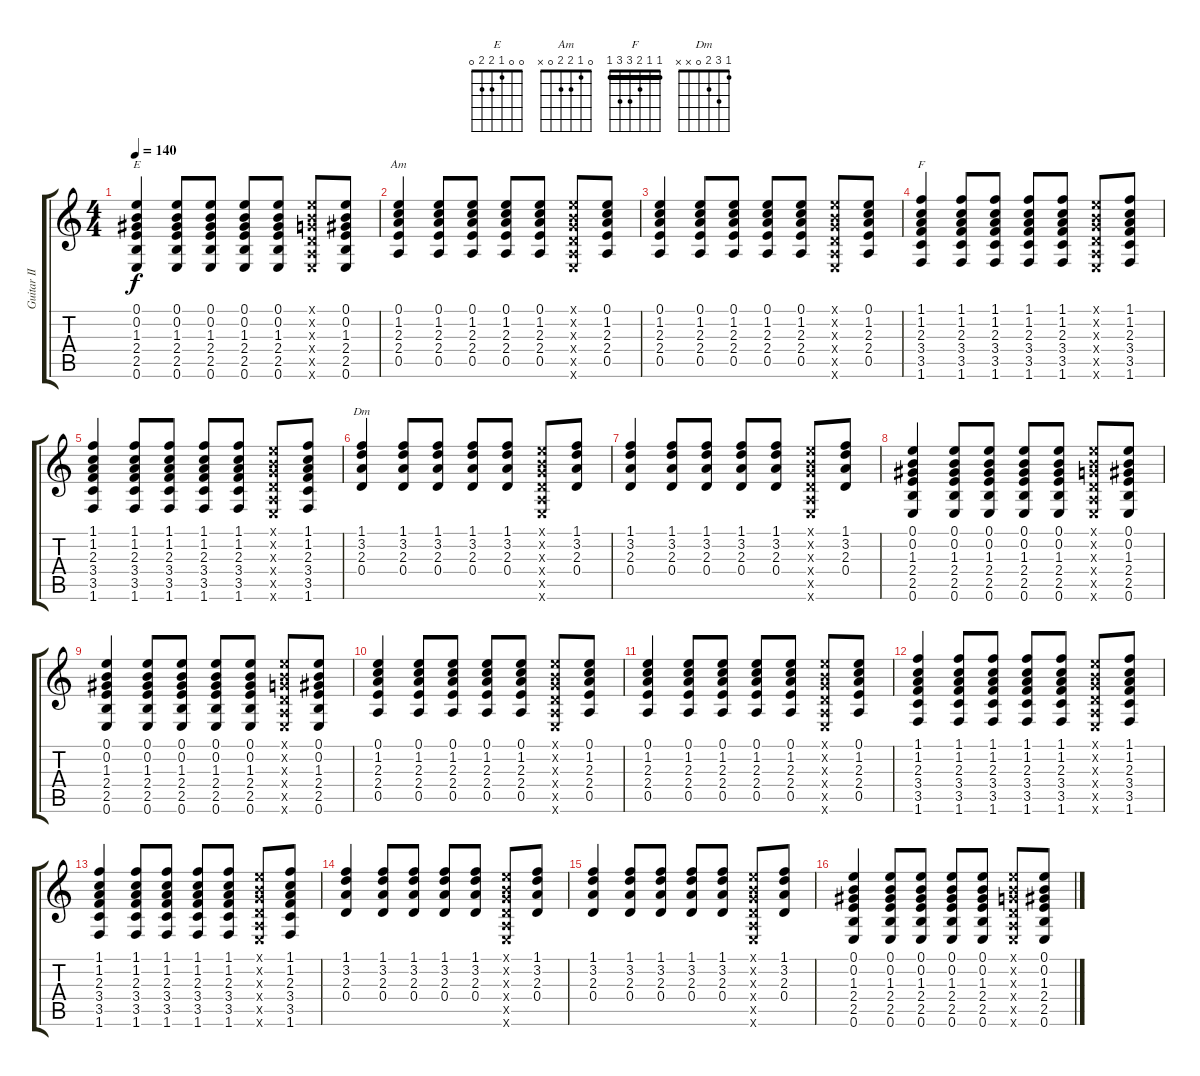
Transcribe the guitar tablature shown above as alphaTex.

\track ("Guitar II" "Guitar II") {instrument acousticguitarnylon}
\staff {score tabs}
\tuning (E4 B3 G3 D3 A2 E2) {hide}
\chord ("E" 0 0 1 2 2 0)
\chord ("Am" 0 1 2 2 0 x)
\chord ("F" 1 1 2 3 3 1) {barre 1}
\chord ("Dm" 1 3 2 0 x x)
\ts (4 4)
\tempo 140
\clef g2
\ks c
(0.1 0.2 1.3 2.4 2.5 0.6).4{ch "E" dy f} (0.1 0.2 1.3 2.4 2.5 0.6).8 (0.1 0.2 1.3 2.4 2.5 0.6).8 (0.1 0.2 1.3 2.4 2.5 0.6).8 (0.1 0.2 1.3 2.4 2.5 0.6).8 (0.1{x} 0.2{x} 0.3{x} 0.4{x} 0.5{x} 0.6{x}).8 (0.1 0.2 1.3 2.4 2.5 0.6).8 |
(0.1 1.2 2.3 2.4 0.5).4{ch "Am"} (0.1 1.2 2.3 2.4 0.5).8 (0.1 1.2 2.3 2.4 0.5).8 (0.1 1.2 2.3 2.4 0.5).8 (0.1 1.2 2.3 2.4 0.5).8 (0.1{x} 0.2{x} 0.3{x} 0.4{x} 0.5{x} 0.6{x}).8 (0.1 1.2 2.3 2.4 0.5).8 |
(0.1 1.2 2.3 2.4 0.5).4 (0.1 1.2 2.3 2.4 0.5).8 (0.1 1.2 2.3 2.4 0.5).8 (0.1 1.2 2.3 2.4 0.5).8 (0.1 1.2 2.3 2.4 0.5).8 (0.1{x} 0.2{x} 0.3{x} 0.4{x} 0.5{x} 0.6{x}).8 (0.1 1.2 2.3 2.4 0.5).8 |
(1.1 1.2 2.3 3.4 3.5 1.6).4{ch "F"} (1.1 1.2 2.3 3.4 3.5 1.6).8 (1.1 1.2 2.3 3.4 3.5 1.6).8 (1.1 1.2 2.3 3.4 3.5 1.6).8 (1.1 1.2 2.3 3.4 3.5 1.6).8 (0.1{x} 0.2{x} 0.3{x} 0.4{x} 0.5{x} 0.6{x}).8 (1.1 1.2 2.3 3.4 3.5 1.6).8 |
(1.1 1.2 2.3 3.4 3.5 1.6).4 (1.1 1.2 2.3 3.4 3.5 1.6).8 (1.1 1.2 2.3 3.4 3.5 1.6).8 (1.1 1.2 2.3 3.4 3.5 1.6).8 (1.1 1.2 2.3 3.4 3.5 1.6).8 (0.1{x} 0.2{x} 0.3{x} 0.4{x} 0.5{x} 0.6{x}).8 (1.1 1.2 2.3 3.4 3.5 1.6).8 |
(1.1 3.2 2.3 0.4).4{ch "Dm"} (1.1 3.2 2.3 0.4).8 (1.1 3.2 2.3 0.4).8 (1.1 3.2 2.3 0.4).8 (1.1 3.2 2.3 0.4).8 (0.1{x} 0.2{x} 0.3{x} 0.4{x} 0.5{x} 0.6{x}).8 (1.1 3.2 2.3 0.4).8 |
(1.1 3.2 2.3 0.4).4 (1.1 3.2 2.3 0.4).8 (1.1 3.2 2.3 0.4).8 (1.1 3.2 2.3 0.4).8 (1.1 3.2 2.3 0.4).8 (0.1{x} 0.2{x} 0.3{x} 0.4{x} 0.5{x} 0.6{x}).8 (1.1 3.2 2.3 0.4).8 |
(0.1 0.2 1.3 2.4 2.5 0.6).4 (0.1 0.2 1.3 2.4 2.5 0.6).8 (0.1 0.2 1.3 2.4 2.5 0.6).8 (0.1 0.2 1.3 2.4 2.5 0.6).8 (0.1 0.2 1.3 2.4 2.5 0.6).8 (0.1{x} 0.2{x} 0.3{x} 0.4{x} 0.5{x} 0.6{x}).8 (0.1 0.2 1.3 2.4 2.5 0.6).8 |
(0.1 0.2 1.3 2.4 2.5 0.6).4 (0.1 0.2 1.3 2.4 2.5 0.6).8 (0.1 0.2 1.3 2.4 2.5 0.6).8 (0.1 0.2 1.3 2.4 2.5 0.6).8 (0.1 0.2 1.3 2.4 2.5 0.6).8 (0.1{x} 0.2{x} 0.3{x} 0.4{x} 0.5{x} 0.6{x}).8 (0.1 0.2 1.3 2.4 2.5 0.6).8 |
(0.1 1.2 2.3 2.4 0.5).4 (0.1 1.2 2.3 2.4 0.5).8 (0.1 1.2 2.3 2.4 0.5).8 (0.1 1.2 2.3 2.4 0.5).8 (0.1 1.2 2.3 2.4 0.5).8 (0.1{x} 0.2{x} 0.3{x} 0.4{x} 0.5{x} 0.6{x}).8 (0.1 1.2 2.3 2.4 0.5).8 |
(0.1 1.2 2.3 2.4 0.5).4 (0.1 1.2 2.3 2.4 0.5).8 (0.1 1.2 2.3 2.4 0.5).8 (0.1 1.2 2.3 2.4 0.5).8 (0.1 1.2 2.3 2.4 0.5).8 (0.1{x} 0.2{x} 0.3{x} 0.4{x} 0.5{x} 0.6{x}).8 (0.1 1.2 2.3 2.4 0.5).8 |
(1.1 1.2 2.3 3.4 3.5 1.6).4 (1.1 1.2 2.3 3.4 3.5 1.6).8 (1.1 1.2 2.3 3.4 3.5 1.6).8 (1.1 1.2 2.3 3.4 3.5 1.6).8 (1.1 1.2 2.3 3.4 3.5 1.6).8 (0.1{x} 0.2{x} 0.3{x} 0.4{x} 0.5{x} 0.6{x}).8 (1.1 1.2 2.3 3.4 3.5 1.6).8 |
(1.1 1.2 2.3 3.4 3.5 1.6).4 (1.1 1.2 2.3 3.4 3.5 1.6).8 (1.1 1.2 2.3 3.4 3.5 1.6).8 (1.1 1.2 2.3 3.4 3.5 1.6).8 (1.1 1.2 2.3 3.4 3.5 1.6).8 (0.1{x} 0.2{x} 0.3{x} 0.4{x} 0.5{x} 0.6{x}).8 (1.1 1.2 2.3 3.4 3.5 1.6).8 |
(1.1 3.2 2.3 0.4).4 (1.1 3.2 2.3 0.4).8 (1.1 3.2 2.3 0.4).8 (1.1 3.2 2.3 0.4).8 (1.1 3.2 2.3 0.4).8 (0.1{x} 0.2{x} 0.3{x} 0.4{x} 0.5{x} 0.6{x}).8 (1.1 3.2 2.3 0.4).8 |
(1.1 3.2 2.3 0.4).4 (1.1 3.2 2.3 0.4).8 (1.1 3.2 2.3 0.4).8 (1.1 3.2 2.3 0.4).8 (1.1 3.2 2.3 0.4).8 (0.1{x} 0.2{x} 0.3{x} 0.4{x} 0.5{x} 0.6{x}).8 (1.1 3.2 2.3 0.4).8 |
(0.1 0.2 1.3 2.4 2.5 0.6).4 (0.1 0.2 1.3 2.4 2.5 0.6).8 (0.1 0.2 1.3 2.4 2.5 0.6).8 (0.1 0.2 1.3 2.4 2.5 0.6).8 (0.1 0.2 1.3 2.4 2.5 0.6).8 (0.1{x} 0.2{x} 0.3{x} 0.4{x} 0.5{x} 0.6{x}).8 (0.1 0.2 1.3 2.4 2.5 0.6).8
